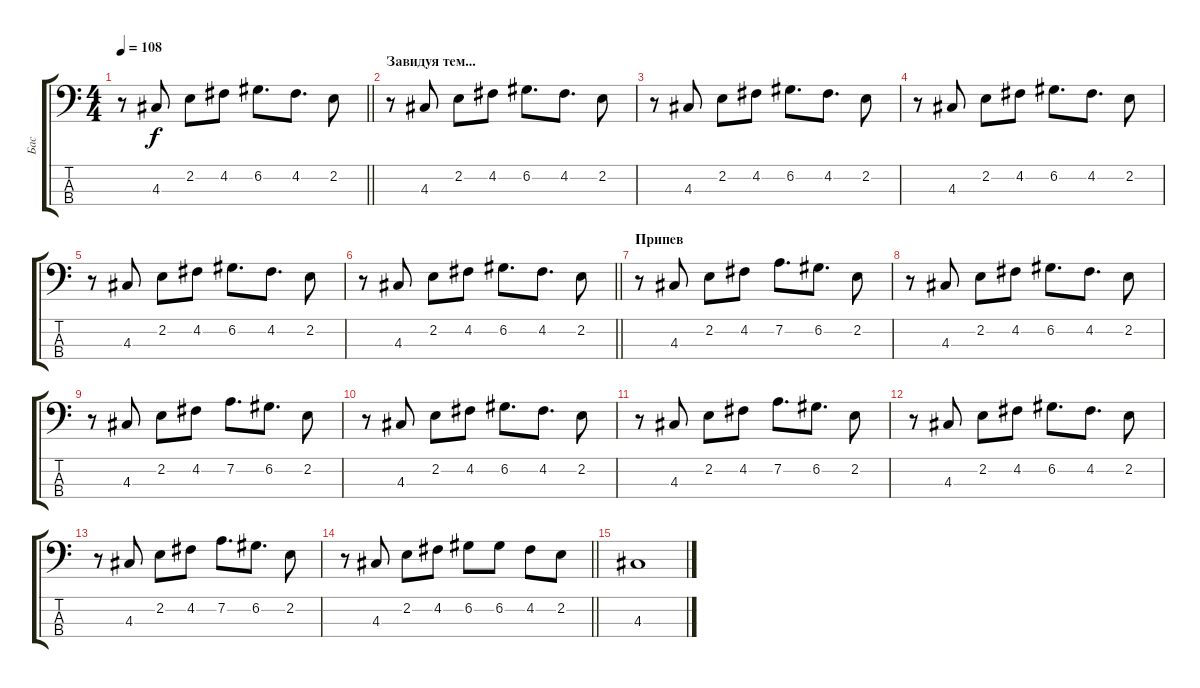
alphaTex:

\track ("Бас" "Бас") {instrument electricbassfinger}
\staff {score tabs}
\tuning (G2 D2 A1 E1) {hide}
\ts (4 4)
\tempo 108
\clef f4
\barLineRight lightlight
\ks c
r.8{dy f} 4.3.8 2.2.8 4.2.8 6.2.8{d} 4.2.8{d} 2.2.8 |
\section ("" "Завидуя тем...")
r.8 4.3.8 2.2.8 4.2.8 6.2.8{d} 4.2.8{d} 2.2.8 |
r.8 4.3.8 2.2.8 4.2.8 6.2.8{d} 4.2.8{d} 2.2.8 |
r.8 4.3.8 2.2.8 4.2.8 6.2.8{d} 4.2.8{d} 2.2.8 |
r.8 4.3.8 2.2.8 4.2.8 6.2.8{d} 4.2.8{d} 2.2.8 |
\barLineRight lightlight
r.8 4.3.8 2.2.8 4.2.8 6.2.8{d} 4.2.8{d} 2.2.8 |
\section ("" "Припев")
r.8 4.3.8 2.2.8 4.2.8 7.2.8{d} 6.2.8{d} 2.2.8 |
r.8 4.3.8 2.2.8 4.2.8 6.2.8{d} 4.2.8{d} 2.2.8 |
r.8 4.3.8 2.2.8 4.2.8 7.2.8{d} 6.2.8{d} 2.2.8 |
r.8 4.3.8 2.2.8 4.2.8 6.2.8{d} 4.2.8{d} 2.2.8 |
r.8 4.3.8 2.2.8 4.2.8 7.2.8{d} 6.2.8{d} 2.2.8 |
r.8 4.3.8 2.2.8 4.2.8 6.2.8{d} 4.2.8{d} 2.2.8 |
r.8 4.3.8 2.2.8 4.2.8 7.2.8{d} 6.2.8{d} 2.2.8 |
\barLineRight lightlight
r.8 4.3.8 2.2.8 4.2.8 6.2.8 6.2.8 4.2.8 2.2.8 |
4.3.1
